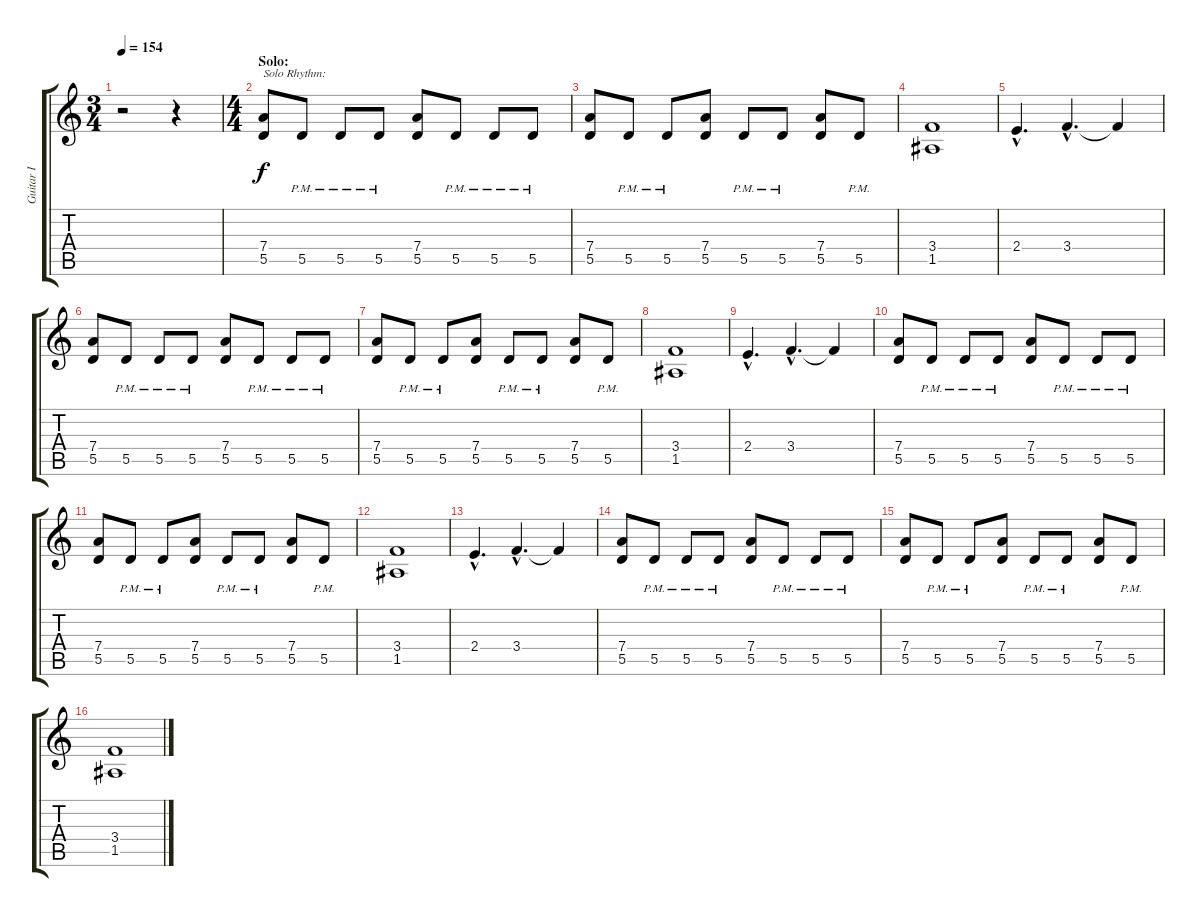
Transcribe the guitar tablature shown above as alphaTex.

\track ("Guitar I" "Guitar I") {instrument distortionguitar}
\staff {score tabs}
\tuning (E4 B3 G3 D3 A2 E2) {hide}
\ts (3 4)
\tempo 154
\clef g2
\ks c
r.2{dy f} r.4 |
\ts (4 4)
\section ("" "Solo:")
(7.4 5.5).8{txt "Solo Rhythm:"} 5.5{pm}.8 5.5{pm}.8 5.5{pm}.8 (7.4 5.5).8 5.5{pm}.8 5.5{pm}.8 5.5{pm}.8 |
(7.4 5.5).8 5.5{pm}.8 5.5{pm}.8 (7.4 5.5).8 5.5{pm}.8 5.5{pm}.8 (7.4 5.5).8 5.5{pm}.8 |
(3.4 1.5).1 |
2.4{hac}.4{d} 3.4{hac}.4{d} 3.4{t}.4 |
(7.4 5.5).8 5.5{pm}.8 5.5{pm}.8 5.5{pm}.8 (7.4 5.5).8 5.5{pm}.8 5.5{pm}.8 5.5{pm}.8 |
(7.4 5.5).8 5.5{pm}.8 5.5{pm}.8 (7.4 5.5).8 5.5{pm}.8 5.5{pm}.8 (7.4 5.5).8 5.5{pm}.8 |
(3.4 1.5).1 |
2.4{hac}.4{d} 3.4{hac}.4{d} 3.4{t}.4 |
(7.4 5.5).8 5.5{pm}.8 5.5{pm}.8 5.5{pm}.8 (7.4 5.5).8 5.5{pm}.8 5.5{pm}.8 5.5{pm}.8 |
(7.4 5.5).8 5.5{pm}.8 5.5{pm}.8 (7.4 5.5).8 5.5{pm}.8 5.5{pm}.8 (7.4 5.5).8 5.5{pm}.8 |
(3.4 1.5).1 |
2.4{hac}.4{d} 3.4{hac}.4{d} 3.4{t}.4 |
(7.4 5.5).8 5.5{pm}.8 5.5{pm}.8 5.5{pm}.8 (7.4 5.5).8 5.5{pm}.8 5.5{pm}.8 5.5{pm}.8 |
(7.4 5.5).8 5.5{pm}.8 5.5{pm}.8 (7.4 5.5).8 5.5{pm}.8 5.5{pm}.8 (7.4 5.5).8 5.5{pm}.8 |
(3.4 1.5).1
